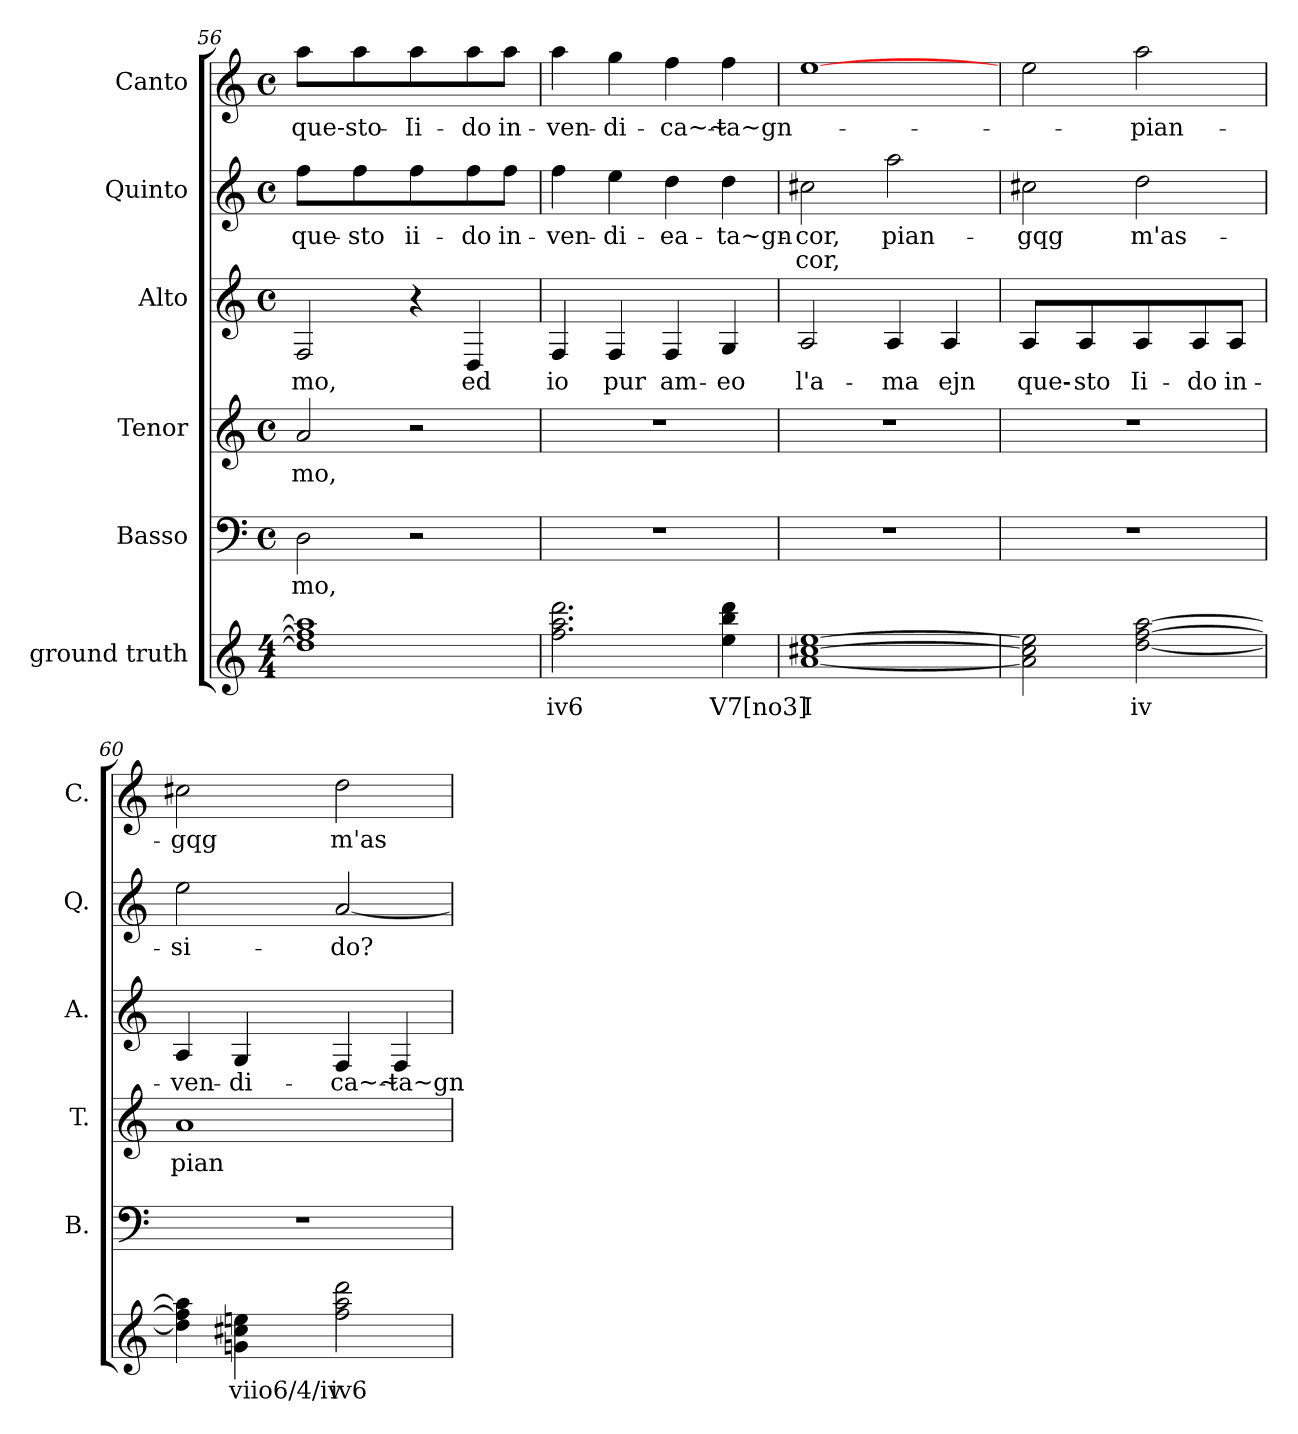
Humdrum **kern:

**kern	**text	**kern	**text	**kern	**text	**kern	**text	**kern	**text	**text	**kern	**text
*part6	*part6	*part5	*part5	*part4	*part4	*part3	*part3	*part2	*part2	*part2	*part1	*part1
*staff6	*staff6	*staff5	*staff5	*staff4	*staff4	*staff3	*staff3	*staff2	*staff2	*staff2	*staff1	*staff1
*I"ground truth	*	*I"Basso	*	*I"Tenor	*	*I"Alto	*	*I"Quinto	*	*	*I"Canto	*
*	*	*I'B.	*	*I'T.	*	*I'A.	*	*I'Q.	*	*	*I'C.	*
!!LO:LB:g=z
*	*	*clefF4	*	*clefG2	*	*clefG2	*	*clefG2	*	*	*clefG2	*
*k[]	*	*k[]	*	*k[]	*	*k[]	*	*k[]	*	*	*k[]	*
*	*	*C:	*	*C:	*	*C:	*	*C:	*	*	*C:	*
*M4/4	*	*M4/4	*	*M4/4	*	*M4/4	*	*M4/4	*	*	*M4/4	*
*	*	*met(c)	*	*met(c)	*	*met(c)	*	*met(c)	*	*	*met(c)	*
=56	=56	=56	=56	=56	=56	=56	=56	=56	=56	=56	=56	=56
1dd] 1ff] 1aa]	.	2D	-mo,	2a	-mo,	2F	-mo,	4ff	-que-	.	4aa	-que-sto-
.	.	.	.	.	.	.	.	4ff	-sto	.	4aa	.
.	.	2r	.	2r	.	4r	.	4ff	-ii-	.	4aa	-Ii-
.	.	.	.	.	.	4D	-ed	8ffJ	-do	.	8aaJ	-do
.	.	.	.	.	.	.	.	8ffJ	-in-	.	8aaJ	-in-
=57	=57	=57	=57	=57	=57	=57	=57	=57	=57	=57	=57	=57
2.ff 2.aa 2.ddd	iv6	1r	.	1r	.	4F	-io	4ff	-ven-	.	4aa	-ven-
.	.	.	.	.	.	4F	-pur	4ee	-di-	.	4gg	-di-
.	.	.	.	.	.	4F	-am-	4dd	-ea--	.	4ff	-ca~~-
4ee 4bb 4ddd	V7[no3]	.	.	.	.	4G	-eo	4dd	-ta~gn-	.	4ff	-ta~gn-
=58	=58	=58	=58	=58	=58	=58	=58	=58	=58	=58	=58	=58
[1a [1cc#X [1ee	I	1r	.	1r	.	2A	-l'a-	2cc#	-cor,	-cor,	[1ee	.
.	.	.	.	.	.	4A	-ma	2aa	-pian-	.	.	.
.	.	.	.	.	.	4A	-ejn	.	.	.	.	.
=59	=59	=59	=59	=59	=59	=59	=59	=59	=59	=59	=59	=59
2a] 2cc#] 2ee]	.	1r	.	1r	.	4A	-que---	2cc#	-gqg	.	2ee	.
.	.	.	.	.	.	4A	-sto	.	.	.	.	.
[2dd [2ff [2aa	iv	.	.	.	.	4A	-Ii-	2dd	-m'as-	.	2aa	-pian-
.	.	.	.	.	.	8AJ	-do	.	.	.	.	.
.	.	.	.	.	.	8AJ	-in-	.	.	.	.	.
=60	=60	=60	=60	=60	=60	=60	=60	=60	=60	=60	=60	=60
4dd] 4ff] 4aa]	.	1r	.	1a	-pian-	4A	-ven-	2ee	-si-	.	2cc#	-gqg
4gn 4cc#X 4een	viio6/4/iv	.	.	.	.	4G	-di-	.	.	.	.	.
2ff 2aa 2ddd	iv6	.	.	.	.	4F	-ca~~-	[2a	-do?	.	2dd	-m'as-
.	.	.	.	.	.	4F	-ta~gn-	.	.	.	.	.
=	=	=	=	=	=	=	=	=	=	=	=	=
*-	*-	*-	*-	*-	*-	*-	*-	*-	*-	*-	*-	*-
